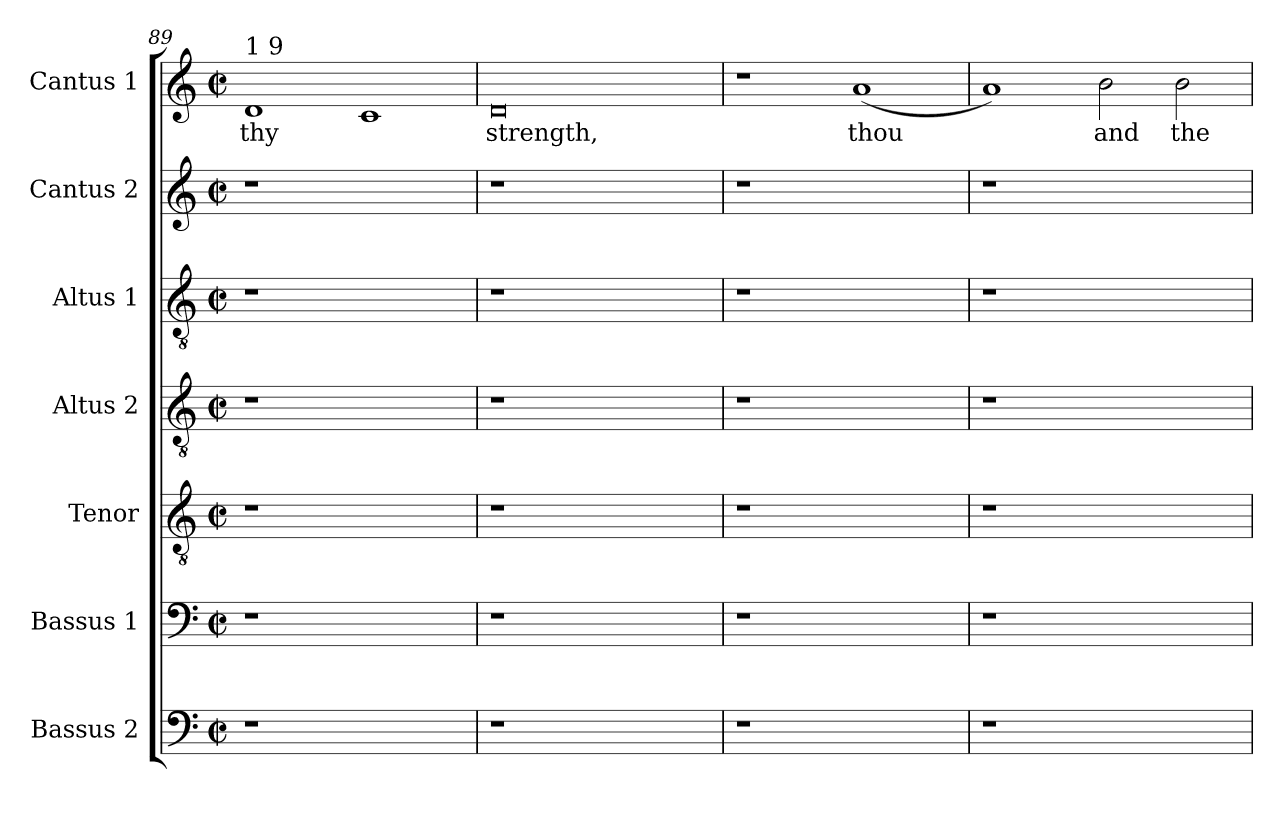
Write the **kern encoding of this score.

**kern	**kern	**kern	**kern	**kern	**kern	**kern	**text
*part7	*part6	*part5	*part4	*part3	*part2	*part1	*part1
*staff7	*staff6	*staff5	*staff4	*staff3	*staff2	*staff1	*staff1
*I"Bassus 2	*I"Bassus 1	*I"Tenor	*I"Altus 2	*I"Altus 1	*I"Cantus 2	*I"Cantus 1	*
*	*	*I'Tenor	*I'Altus 2	*I'Altus 1	*	*	*
!!LO:LB:g=z
*clefF4	*clefF4	*clefGv2	*clefGv2	*clefGv2	*clefG2	*clefG2	*
*k[]	*k[]	*k[]	*k[]	*k[]	*k[]	*k[]	*
*C:	*C:	*C:	*C:	*C:	*C:	*C:	*
*M2/2	*M2/2	*M2/2	*M2/2	*M2/2	*M2/2	*M2/2	*
*met(c|)	*met(c|)	*met(c|)	*met(c|)	*met(c|)	*met(c|)	*met(c|)	*
=89	=89	=89	=89	=89	=89	=89	=89
!	!	!	!	!	!	!LO:TX:a:t=1 9	!
!	!	!	!	!	!	!	!LO:LY:b
1r	1r	1r	1r	1r	1r	1d	thy
1ryy	1ryy	1ryy	1ryy	1ryy	1ryy	1c	.
=90	=90	=90	=90	=90	=90	=90	=90
!	!	!	!	!	!	!	!LO:LY:b
1r	1r	1r	1r	1r	1r	0d	strength,
1ryy	1ryy	1ryy	1ryy	1ryy	1ryy	.	.
=91	=91	=91	=91	=91	=91	=91	=91
1r	1r	1r	1r	1r	1r	1r	.
!	!	!	!	!	!	!	!LO:LY:b
1ryy	1ryy	1ryy	1ryy	1ryy	1ryy	(<1a	thou
=92	=92	=92	=92	=92	=92	=92	=92
1r	1r	1r	1r	1r	1r	1a)	.
!	!	!	!	!	!	!	!LO:LY:b
1ryy	1ryy	1ryy	1ryy	1ryy	1ryy	2b\	and
!	!	!	!	!	!	!	!LO:LY:b
.	.	.	.	.	.	2b\	the
=	=	=	=	=	=	=	=
*-	*-	*-	*-	*-	*-	*-	*-
